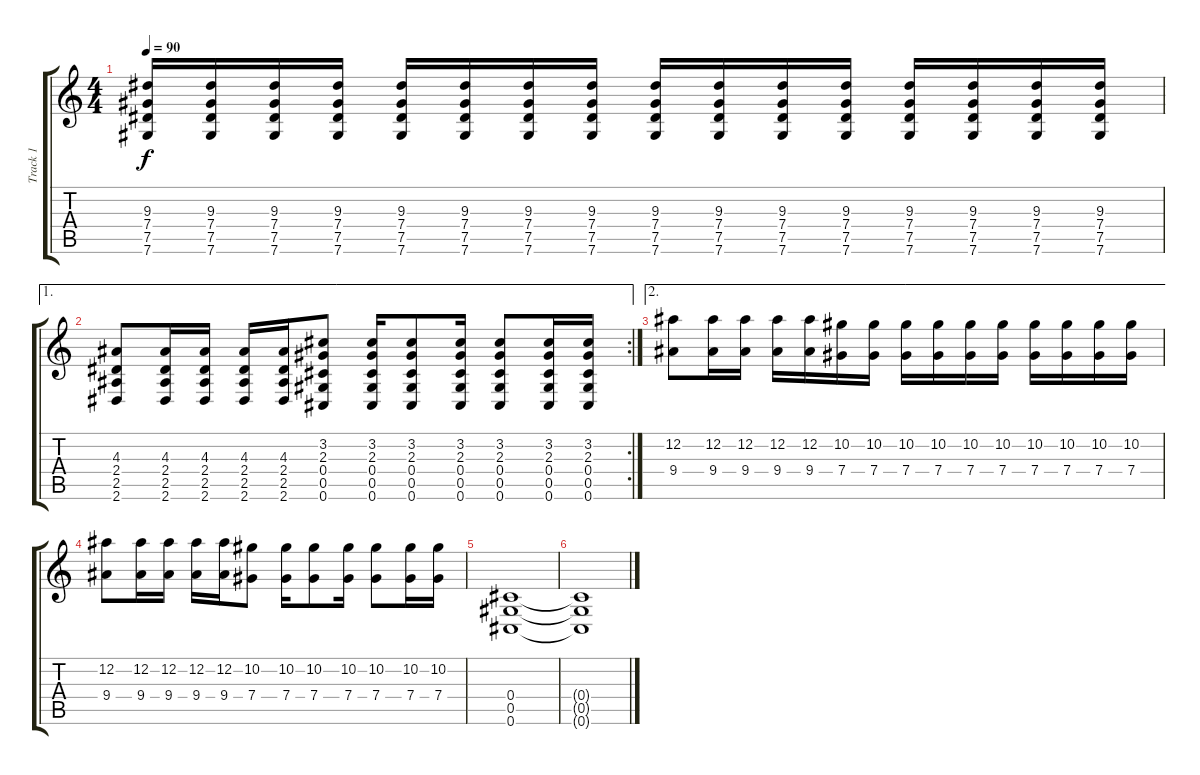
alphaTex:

\track ("Track 1" "Track 1") {instrument distortionguitar}
\staff {score tabs}
\tuning (Eb4 Bb3 Gb3 Db3 Ab2 Db2) {hide}
\ts (4 4)
\tempo 90
\clef g2
\ks c
(9.3 7.4 7.5 7.6).16{dy f} (9.3 7.4 7.5 7.6).16 (9.3 7.4 7.5 7.6).16 (9.3 7.4 7.5 7.6).16 (9.3 7.4 7.5 7.6).16 (9.3 7.4 7.5 7.6).16 (9.3 7.4 7.5 7.6).16 (9.3 7.4 7.5 7.6).16 (9.3 7.4 7.5 7.6).16 (9.3 7.4 7.5 7.6).16 (9.3 7.4 7.5 7.6).16 (9.3 7.4 7.5 7.6).16 (9.3 7.4 7.5 7.6).16 (9.3 7.4 7.5 7.6).16 (9.3 7.4 7.5 7.6).16 (9.3 7.4 7.5 7.6).16 |
\ae 1
\rc 2
(4.3 2.4 2.5 2.6).8 (4.3 2.4 2.5 2.6).16 (4.3 2.4 2.5 2.6).16 (4.3 2.4 2.5 2.6).16 (4.3 2.4 2.5 2.6).16 (3.2 2.3 0.4 0.5 0.6).8 (3.2 2.3 0.4 0.5 0.6).16 (3.2 2.3 0.4 0.5 0.6).8 (3.2 2.3 0.4 0.5 0.6).16 (3.2 2.3 0.4 0.5 0.6).8 (3.2 2.3 0.4 0.5 0.6).16 (3.2 2.3 0.4 0.5 0.6).16 |
\ae 2
(12.2 9.4).8 (12.2 9.4).16 (12.2 9.4).16 (12.2 9.4).16 (12.2 9.4).16 (10.2 7.4).16 (10.2 7.4).16 (10.2 7.4).16 (10.2 7.4).16 (10.2 7.4).16 (10.2 7.4).16 (10.2 7.4).16 (10.2 7.4).16 (10.2 7.4).16 (10.2 7.4).16 |
(12.2 9.4).8 (12.2 9.4).16 (12.2 9.4).16 (12.2 9.4).16 (12.2 9.4).16 (10.2 7.4).8 (10.2 7.4).16 (10.2 7.4).8 (10.2 7.4).16 (10.2 7.4).8 (10.2 7.4).16 (10.2 7.4).16 |
(0.4 0.5 0.6).1 |
(0.4{t} 0.5{t} 0.6{t}).1
